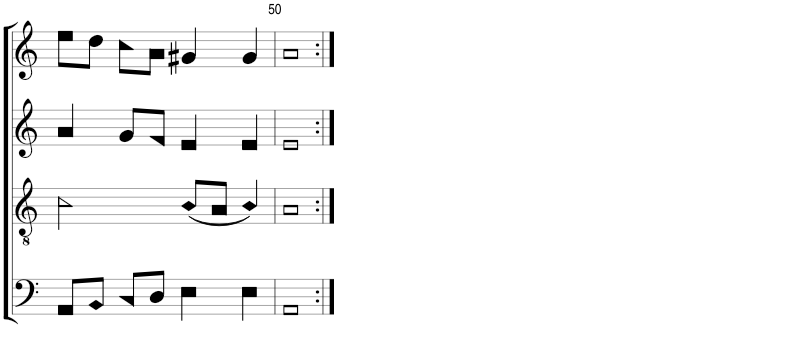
**kern	**kern	**kern	**kern
*part4	*part3	*part2	*part1
*staff4	*staff3	*staff2	*staff1
*I"Bass	*I"Tenor	*I"Voice	*I"Voice
!!LO:PB:g=z
*clefF4	*clefGv2	*clefG2	*clefG2
*k[]	*k[]	*k[]	*k[]
*M4/4	*M4/4	*M4/4	*M4/4
*met(c)	*met(c)	*met(c)	*met(c)
=49	=49	=49	=49
8AA!/L	2c!\	4a!/	8ee!\L
8BB!/J	.	.	8dd!\J
8C!/L	.	8g!/L	8cc!\L
8D!/J	.	8f!/J	8a!\J
4E!\	(8B!/L	4e!/	4g#X!/
.	8A!/J	.	.
4E!\	4B!/)	4e!/	4g#!/
=50	=50	=50	=50
1AA!	1A!	1e!	1a!
=:|!	=:|!	=:|!	=:|!
*-	*-	*-	*-
